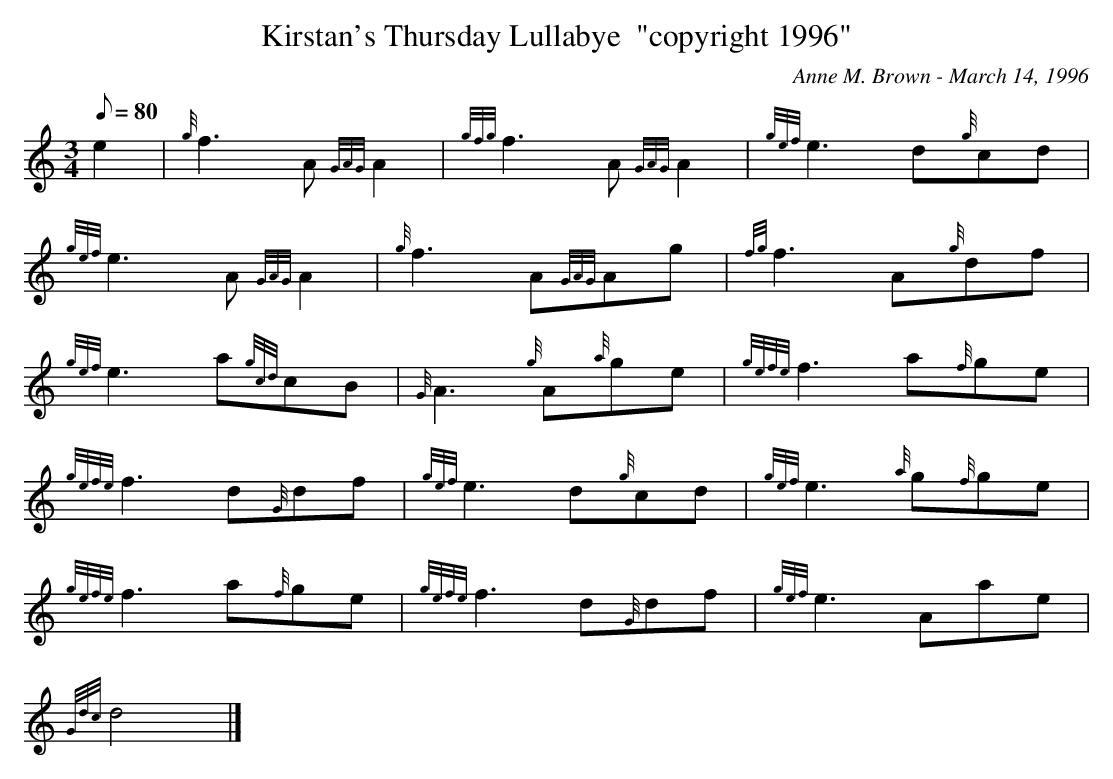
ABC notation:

X:1
T:Kirstan's Thursday Lullabye  "copyright 1996"
M:3/4
L:1/8
Q:80
C:Anne M. Brown - March 14, 1996
K:HP
e2 | \
{g}f3A{GAG}A2 | \
{gfg}f3A{GAG}A2 | \
{gef}e3d{g}cd |
{gef}e3A{GAG}A2 | \
{g}f3A{GAG}Ag | \
{fg}f3A{g}df |
{gef}e3a{gcd}cB | \
{G}A3{g}A{a}ge | \
{gefe}f3a{f}ge |
{gefe}f3d{G}df | \
{gef}e3d{g}cd | \
{gef}e3{a}g{f}ge |
{gefe}f3a{f}ge | \
{gefe}f3d{G}df | \
{gef}e3Aae |
{Gdc}d4|]
